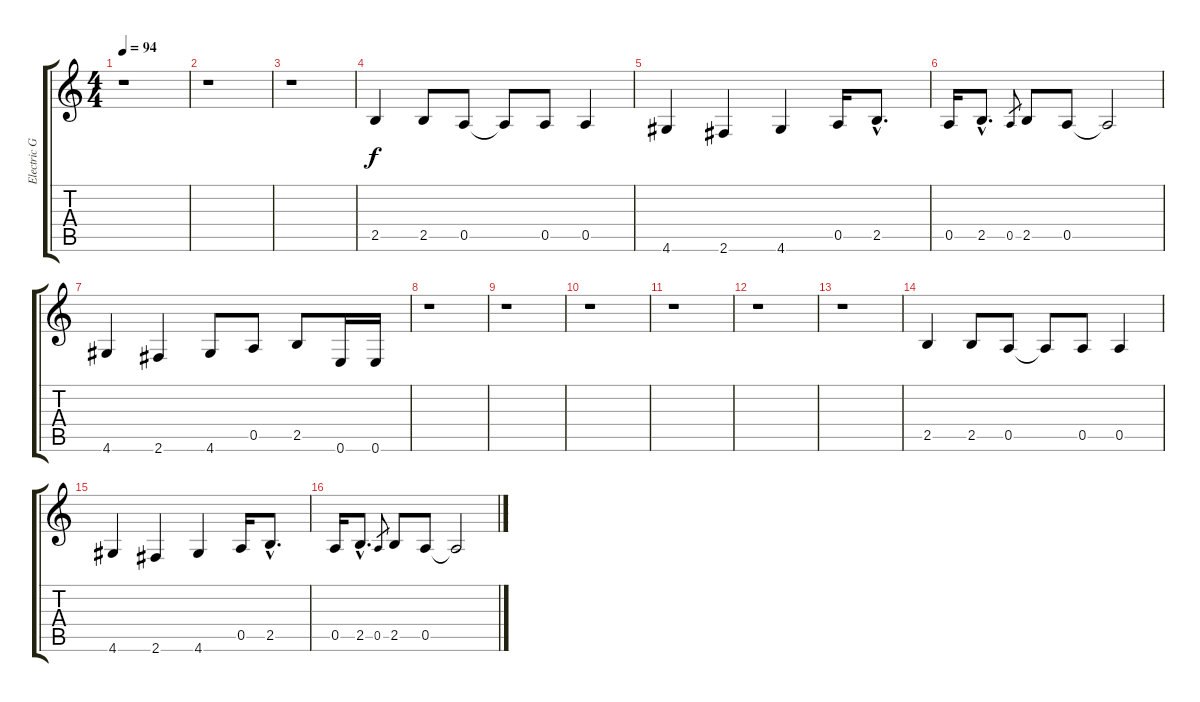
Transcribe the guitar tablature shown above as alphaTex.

\track ("Electric Guitar Fills" "Electric G") {instrument distortionguitar}
\staff {score tabs}
\tuning (E4 B3 G3 D3 A2 E2) {hide}
\ts (4 4)
\tempo 94
\clef g2
\ks c
r.1{dy f} |
r.1 |
r.1 |
2.5.4 2.5.8 0.5.8 0.5{t}.8 0.5.8 0.5.4 |
4.6.4 2.6.4 4.6.4 0.5.16 2.5{hac}.8{d} |
0.5.16 2.5{hac}.8{d} 0.5.8{gr} 2.5.8 0.5.8 0.5{t}.2 |
4.6.4 2.6.4 4.6.8 0.5.8 2.5.8 0.6.16 0.6.16 |
r.1 |
r.1 |
r.1 |
r.1 |
r.1 |
r.1 |
2.5.4 2.5.8 0.5.8 0.5{t}.8 0.5.8 0.5.4 |
4.6.4 2.6.4 4.6.4 0.5.16 2.5{hac}.8{d} |
0.5.16 2.5{hac}.8{d} 0.5.8{gr} 2.5.8 0.5.8 0.5{t}.2
